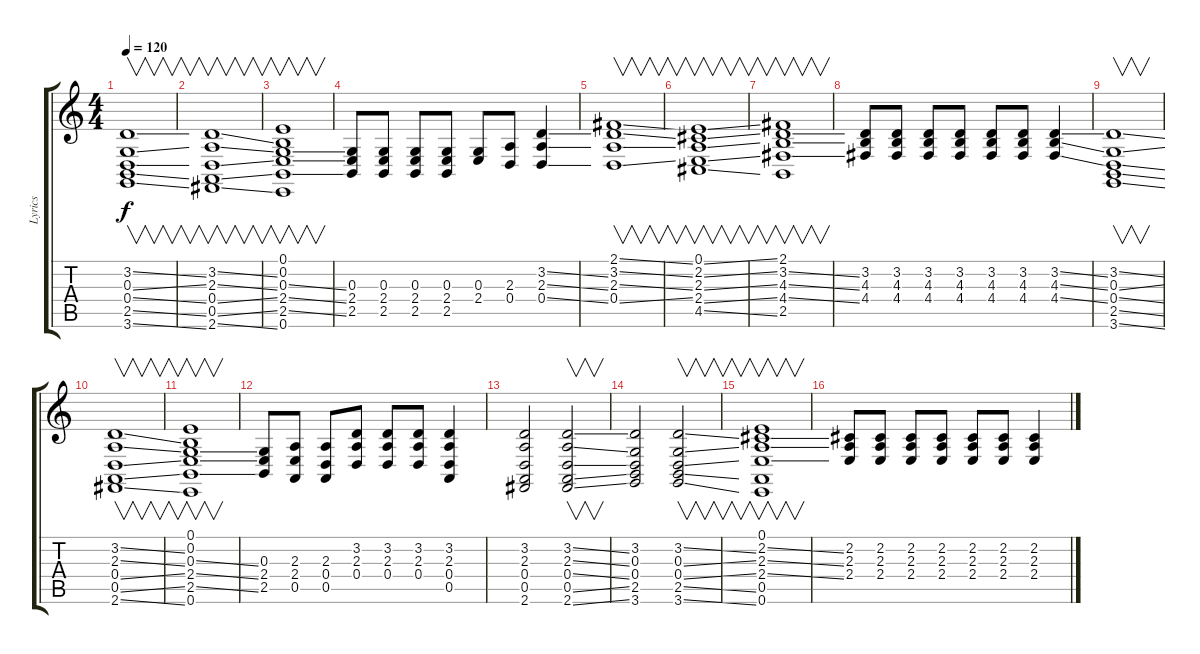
\track ("Lyrics" "Lyrics") {instrument fx2soundtrack}
\staff {score tabs}
\tuning (E4 B3 G3 D3 A2 E2) {hide}
\ts (4 4)
\tempo 120
\clef g2
\ks c
(3.2{ss} 0.3{ss} 0.4{ss} 2.5{ss} 3.6{ss}).1{v dy f} |
(3.2{ss} 2.3{ss} 0.4{ss} 0.5{ss} 2.6{ss}).1{v} |
(0.1 0.2 0.3{ss} 2.4{ss} 2.5{ss} 0.6).1{v} |
(0.3 2.4 2.5).8 (0.3 2.4 2.5).8 (0.3 2.4 2.5).8 (0.3 2.4 2.5).8 (0.3 2.4).8 (2.3 0.4).8 (3.2{ss} 2.3{ss} 0.4{ss}).4 |
(2.1{ss} 3.2{ss} 2.3{ss} 0.4{ss}).1{v} |
(0.1{ss} 2.2{ss} 2.3{ss} 2.4{ss} 4.5{ss}).1{v} |
(2.1 3.2{ss} 4.3{ss} 4.4{ss} 2.5).1{v} |
(3.2 4.3 4.4).8 (3.2 4.3 4.4).8 (3.2 4.3 4.4).8 (3.2 4.3 4.4).8 (3.2 4.3 4.4).8 (3.2 4.3 4.4).8 (3.2{ss} 4.3{ss} 4.4{ss}).4 |
(3.2{ss} 0.3{ss} 0.4{ss} 2.5{ss} 3.6{ss}).1{v} |
(3.2{ss} 2.3{ss} 0.4{ss} 0.5{ss} 2.6{ss}).1{v} |
(0.1 0.2 0.3{ss} 2.4{ss} 2.5{ss} 0.6).1{v} |
(0.3 2.4 2.5).8 (2.3 2.4 0.5).8 (2.3 0.4 0.5).8 (3.2 2.3 0.4).8 (3.2 2.3 0.4).8 (3.2 2.3 0.4).8 (3.2 2.3 0.4 0.5).4 |
(3.2 2.3 0.4 0.5 2.6).2 (3.2{ss} 2.3{ss} 0.4{ss} 0.5{ss} 2.6{ss}).2{v} |
(3.2 0.3 0.4 2.5 3.6).2 (3.2{ss} 0.3{ss} 0.4{ss} 2.5{ss} 3.6{ss}).2{v} |
(0.1 2.2{ss} 2.3{ss} 2.4{ss} 0.5 0.6).1{v} |
(2.2 2.3 2.4).8 (2.2 2.3 2.4).8 (2.2 2.3 2.4).8 (2.2 2.3 2.4).8 (2.2 2.3 2.4).8 (2.2 2.3 2.4).8 (2.2{ss} 2.3{ss} 2.4{ss}).4
